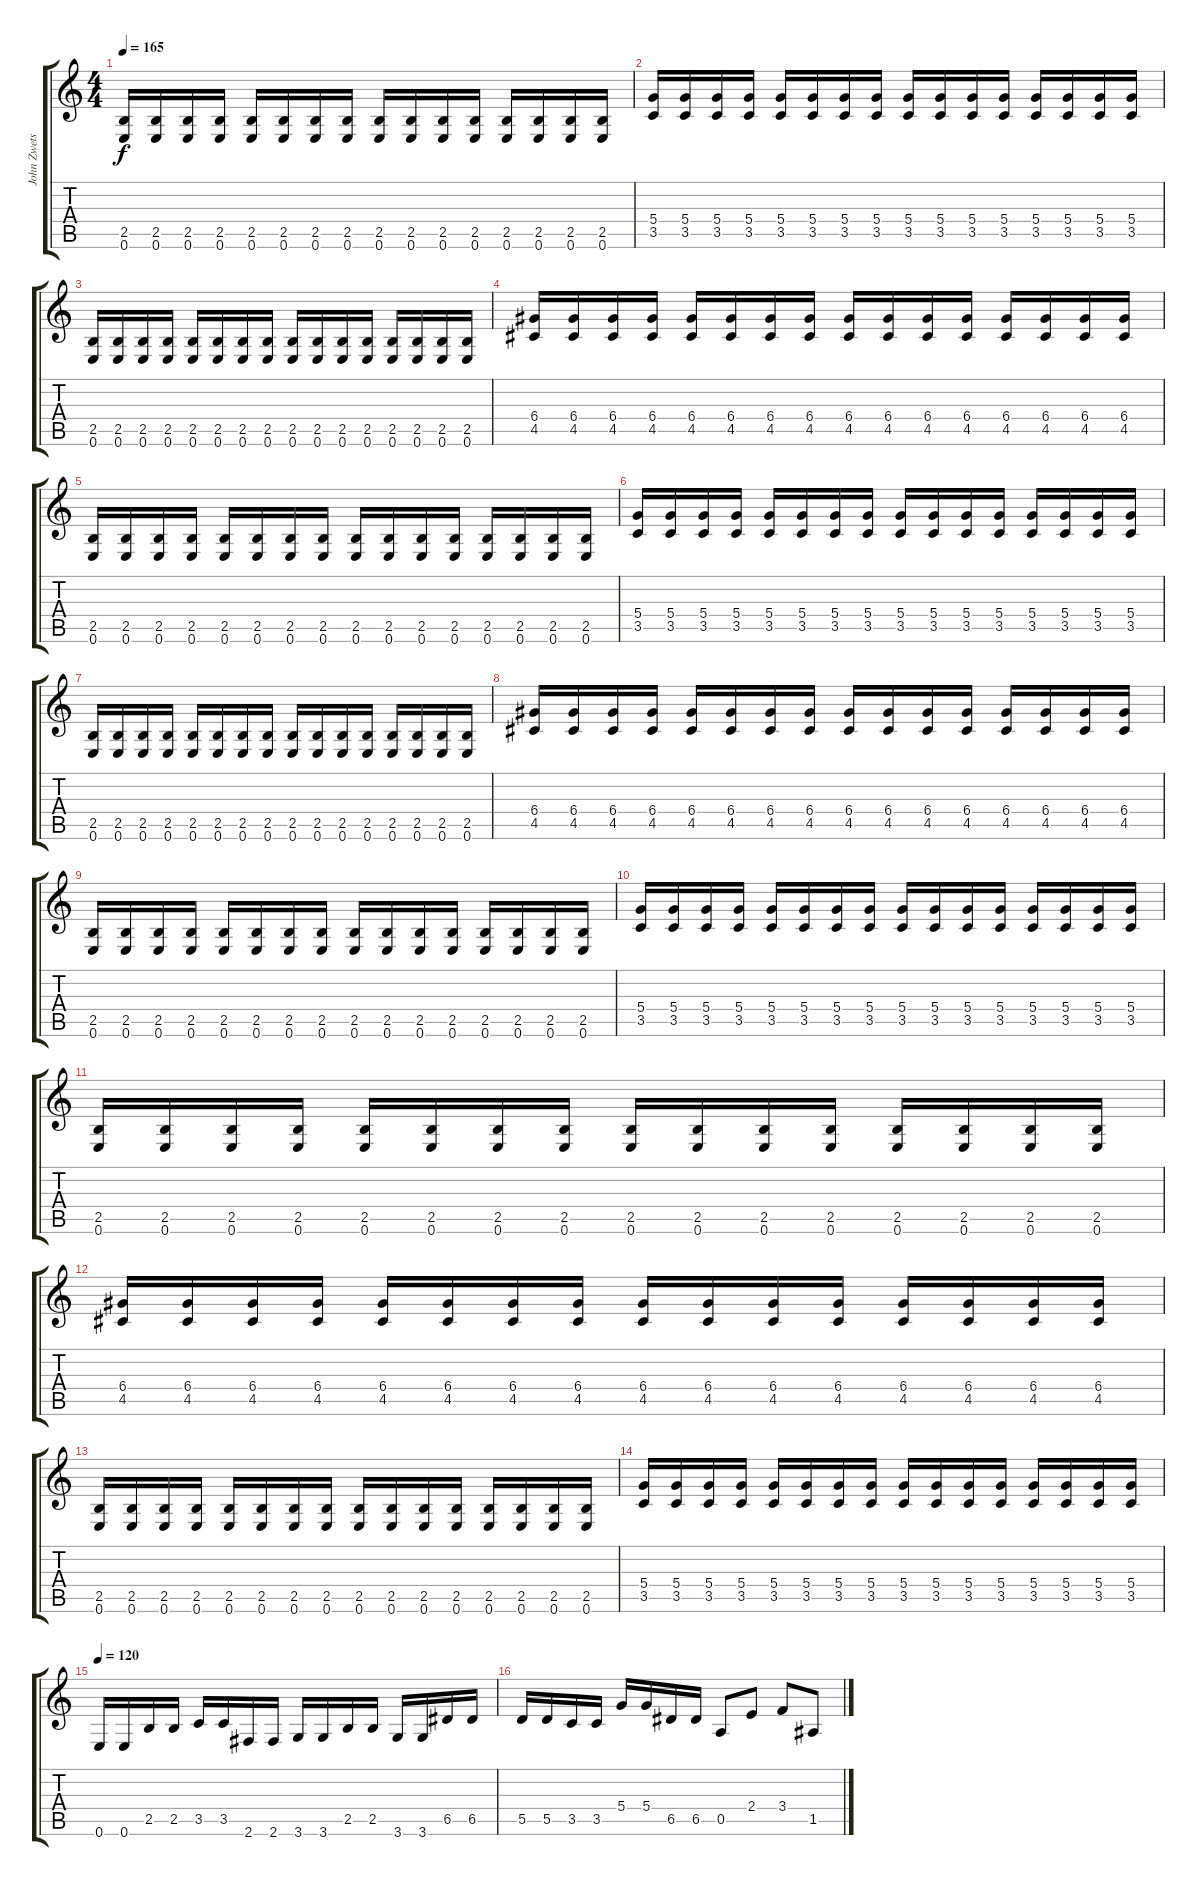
\track ("John Zwetsloot (Rhythme)" "John Zwets") {instrument overdrivenguitar}
\staff {score tabs}
\tuning (E4 B3 G3 D3 A2 E2) {hide}
\ts (4 4)
\tempo 165
\clef g2
\ks c
(2.5 0.6).16{dy f} (2.5 0.6).16 (2.5 0.6).16 (2.5 0.6).16 (2.5 0.6).16 (2.5 0.6).16 (2.5 0.6).16 (2.5 0.6).16 (2.5 0.6).16 (2.5 0.6).16 (2.5 0.6).16 (2.5 0.6).16 (2.5 0.6).16 (2.5 0.6).16 (2.5 0.6).16 (2.5 0.6).16 |
(5.4 3.5).16 (5.4 3.5).16 (5.4 3.5).16 (5.4 3.5).16 (5.4 3.5).16 (5.4 3.5).16 (5.4 3.5).16 (5.4 3.5).16 (5.4 3.5).16 (5.4 3.5).16 (5.4 3.5).16 (5.4 3.5).16 (5.4 3.5).16 (5.4 3.5).16 (5.4 3.5).16 (5.4 3.5).16 |
(2.5 0.6).16 (2.5 0.6).16 (2.5 0.6).16 (2.5 0.6).16 (2.5 0.6).16 (2.5 0.6).16 (2.5 0.6).16 (2.5 0.6).16 (2.5 0.6).16 (2.5 0.6).16 (2.5 0.6).16 (2.5 0.6).16 (2.5 0.6).16 (2.5 0.6).16 (2.5 0.6).16 (2.5 0.6).16 |
(6.4 4.5).16 (6.4 4.5).16 (6.4 4.5).16 (6.4 4.5).16 (6.4 4.5).16 (6.4 4.5).16 (6.4 4.5).16 (6.4 4.5).16 (6.4 4.5).16 (6.4 4.5).16 (6.4 4.5).16 (6.4 4.5).16 (6.4 4.5).16 (6.4 4.5).16 (6.4 4.5).16 (6.4 4.5).16 |
(2.5 0.6).16 (2.5 0.6).16 (2.5 0.6).16 (2.5 0.6).16 (2.5 0.6).16 (2.5 0.6).16 (2.5 0.6).16 (2.5 0.6).16 (2.5 0.6).16 (2.5 0.6).16 (2.5 0.6).16 (2.5 0.6).16 (2.5 0.6).16 (2.5 0.6).16 (2.5 0.6).16 (2.5 0.6).16 |
(5.4 3.5).16 (5.4 3.5).16 (5.4 3.5).16 (5.4 3.5).16 (5.4 3.5).16 (5.4 3.5).16 (5.4 3.5).16 (5.4 3.5).16 (5.4 3.5).16 (5.4 3.5).16 (5.4 3.5).16 (5.4 3.5).16 (5.4 3.5).16 (5.4 3.5).16 (5.4 3.5).16 (5.4 3.5).16 |
(2.5 0.6).16 (2.5 0.6).16 (2.5 0.6).16 (2.5 0.6).16 (2.5 0.6).16 (2.5 0.6).16 (2.5 0.6).16 (2.5 0.6).16 (2.5 0.6).16 (2.5 0.6).16 (2.5 0.6).16 (2.5 0.6).16 (2.5 0.6).16 (2.5 0.6).16 (2.5 0.6).16 (2.5 0.6).16 |
(6.4 4.5).16 (6.4 4.5).16 (6.4 4.5).16 (6.4 4.5).16 (6.4 4.5).16 (6.4 4.5).16 (6.4 4.5).16 (6.4 4.5).16 (6.4 4.5).16 (6.4 4.5).16 (6.4 4.5).16 (6.4 4.5).16 (6.4 4.5).16 (6.4 4.5).16 (6.4 4.5).16 (6.4 4.5).16 |
(2.5 0.6).16 (2.5 0.6).16 (2.5 0.6).16 (2.5 0.6).16 (2.5 0.6).16 (2.5 0.6).16 (2.5 0.6).16 (2.5 0.6).16 (2.5 0.6).16 (2.5 0.6).16 (2.5 0.6).16 (2.5 0.6).16 (2.5 0.6).16 (2.5 0.6).16 (2.5 0.6).16 (2.5 0.6).16 |
(5.4 3.5).16 (5.4 3.5).16 (5.4 3.5).16 (5.4 3.5).16 (5.4 3.5).16 (5.4 3.5).16 (5.4 3.5).16 (5.4 3.5).16 (5.4 3.5).16 (5.4 3.5).16 (5.4 3.5).16 (5.4 3.5).16 (5.4 3.5).16 (5.4 3.5).16 (5.4 3.5).16 (5.4 3.5).16 |
(2.5 0.6).16 (2.5 0.6).16 (2.5 0.6).16 (2.5 0.6).16 (2.5 0.6).16 (2.5 0.6).16 (2.5 0.6).16 (2.5 0.6).16 (2.5 0.6).16 (2.5 0.6).16 (2.5 0.6).16 (2.5 0.6).16 (2.5 0.6).16 (2.5 0.6).16 (2.5 0.6).16 (2.5 0.6).16 |
(6.4 4.5).16 (6.4 4.5).16 (6.4 4.5).16 (6.4 4.5).16 (6.4 4.5).16 (6.4 4.5).16 (6.4 4.5).16 (6.4 4.5).16 (6.4 4.5).16 (6.4 4.5).16 (6.4 4.5).16 (6.4 4.5).16 (6.4 4.5).16 (6.4 4.5).16 (6.4 4.5).16 (6.4 4.5).16 |
(2.5 0.6).16 (2.5 0.6).16 (2.5 0.6).16 (2.5 0.6).16 (2.5 0.6).16 (2.5 0.6).16 (2.5 0.6).16 (2.5 0.6).16 (2.5 0.6).16 (2.5 0.6).16 (2.5 0.6).16 (2.5 0.6).16 (2.5 0.6).16 (2.5 0.6).16 (2.5 0.6).16 (2.5 0.6).16 |
(5.4 3.5).16 (5.4 3.5).16 (5.4 3.5).16 (5.4 3.5).16 (5.4 3.5).16 (5.4 3.5).16 (5.4 3.5).16 (5.4 3.5).16 (5.4 3.5).16 (5.4 3.5).16 (5.4 3.5).16 (5.4 3.5).16 (5.4 3.5).16 (5.4 3.5).16 (5.4 3.5).16 (5.4 3.5).16 |
\tempo 120
0.6.16{volume 12} 0.6.16 2.5.16 2.5.16 3.5.16 3.5.16 2.6.16 2.6.16 3.6.16 3.6.16 2.5.16 2.5.16 3.6.16 3.6.16 6.5.16 6.5.16 |
5.5.16 5.5.16 3.5.16 3.5.16 5.4.16 5.4.16 6.5.16 6.5.16 0.5.8 2.4.8 3.4.8 1.5.8
